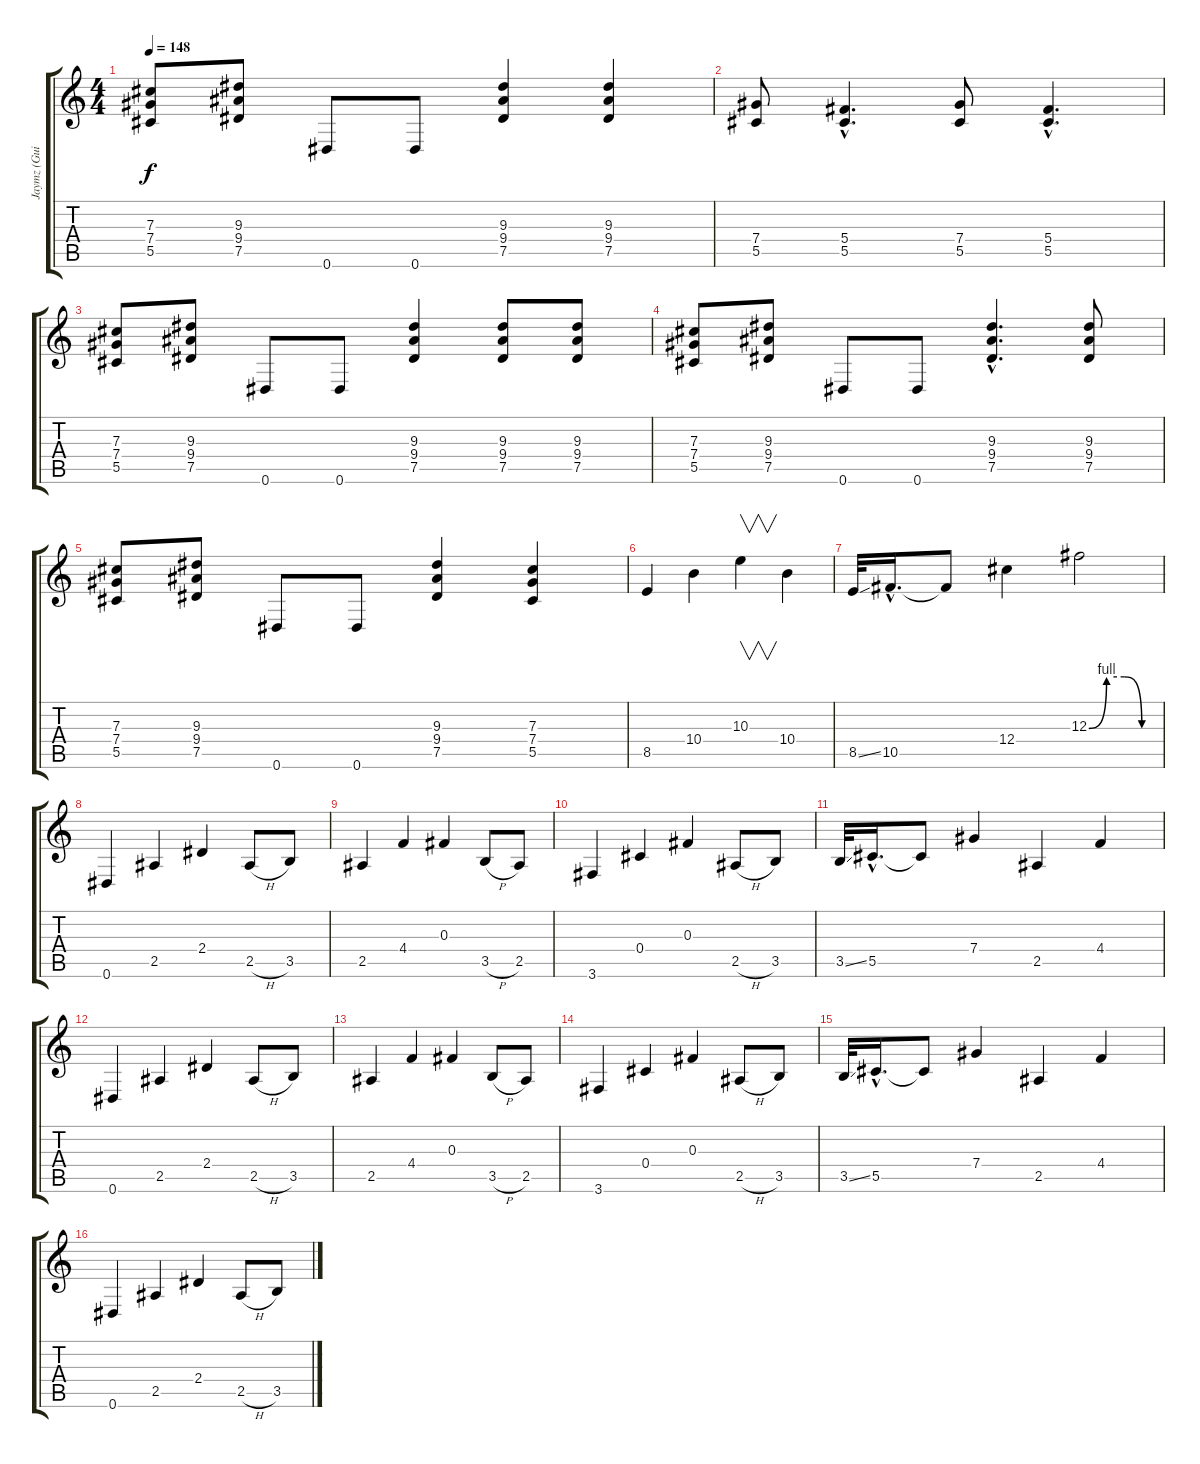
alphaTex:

\track ("Jaymz (Guitar 1)" "Jaymz (Gui") {instrument distortionguitar}
\staff {score tabs}
\tuning (Eb4 Bb3 Gb3 Db3 Ab2 Eb2) {hide}
\ts (4 4)
\tempo 148
\clef g2
\ks c
(7.3 7.4 5.5).8{dy f} (9.3 9.4 7.5).8 0.6.8 0.6.8 (9.3 9.4 7.5).4 (9.3 9.4 7.5).4 |
(7.4 5.5).8 (5.4{hac} 5.5{hac}).4{d} (7.4 5.5).8 (5.4{hac} 5.5{hac}).4{d} |
(7.3 7.4 5.5).8 (9.3 9.4 7.5).8 0.6.8 0.6.8 (9.3 9.4 7.5).4 (9.3 9.4 7.5).8 (9.3 9.4 7.5).8 |
(7.3 7.4 5.5).8 (9.3 9.4 7.5).8 0.6.8 0.6.8 (9.3{hac} 9.4{hac} 7.5{hac}).4{d} (9.3 9.4 7.5).8 |
(7.3 7.4 5.5).8 (9.3 9.4 7.5).8 0.6.8 0.6.8 (9.3 9.4 7.5).4 (7.3 7.4 5.5).4 |
8.5.4 10.4.4 10.3.4{v} 10.4.4 |
8.5{ss}.32 10.5{hac}.16{d} 10.5{t}.8 12.4.4 12.3{be (custom 0 0 15 4 30 4 45 0 60 0)}.2 |
0.6.4 2.5.4 2.4.4 2.5{h}.8 3.5.8 |
2.5.4 4.4.4 0.3.4 3.5{h}.8 2.5.8 |
3.6.4 0.4.4 0.3.4 2.5{h}.8 3.5.8 |
3.5{ss}.32 5.5{hac}.16{d} 5.5{t}.8 7.4.4 2.5.4 4.4.4 |
0.6.4 2.5.4 2.4.4 2.5{h}.8 3.5.8 |
2.5.4 4.4.4 0.3.4 3.5{h}.8 2.5.8 |
3.6.4 0.4.4 0.3.4 2.5{h}.8 3.5.8 |
3.5{ss}.32 5.5{hac}.16{d} 5.5{t}.8 7.4.4 2.5.4 4.4.4 |
0.6.4 2.5.4 2.4.4 2.5{h}.8 3.5.8
